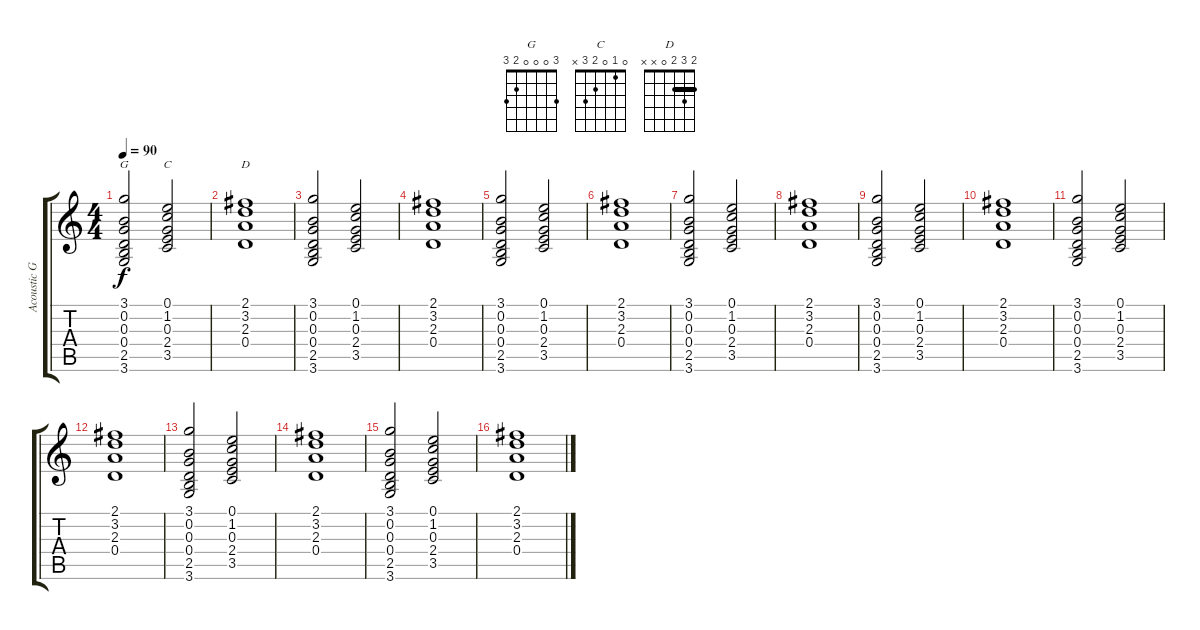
\track ("Acoustic Guitar" "Acoustic G") {instrument acousticguitarnylon}
\staff {score tabs}
\tuning (E4 B3 G3 D3 A2 E2) {hide}
\chord ("G" 3 0 0 0 2 3)
\chord ("C" 0 1 0 2 3 x)
\chord ("D" 2 3 2 0 x x) {barre 2}
\ts (4 4)
\tempo 90
\clef g2
\ks c
(3.1 0.2 0.3 0.4 2.5 3.6).2{ch "G" dy f instrument acousticguitarnylon} (0.1 1.2 0.3 2.4 3.5).2{ch "C"} |
(2.1 3.2 2.3 0.4).1{ch "D"} |
(3.1 0.2 0.3 0.4 2.5 3.6).2 (0.1 1.2 0.3 2.4 3.5).2 |
(2.1 3.2 2.3 0.4).1 |
(3.1 0.2 0.3 0.4 2.5 3.6).2 (0.1 1.2 0.3 2.4 3.5).2 |
(2.1 3.2 2.3 0.4).1 |
(3.1 0.2 0.3 0.4 2.5 3.6).2 (0.1 1.2 0.3 2.4 3.5).2 |
(2.1 3.2 2.3 0.4).1 |
(3.1 0.2 0.3 0.4 2.5 3.6).2 (0.1 1.2 0.3 2.4 3.5).2 |
(2.1 3.2 2.3 0.4).1 |
(3.1 0.2 0.3 0.4 2.5 3.6).2 (0.1 1.2 0.3 2.4 3.5).2 |
(2.1 3.2 2.3 0.4).1 |
(3.1 0.2 0.3 0.4 2.5 3.6).2 (0.1 1.2 0.3 2.4 3.5).2 |
(2.1 3.2 2.3 0.4).1 |
(3.1 0.2 0.3 0.4 2.5 3.6).2 (0.1 1.2 0.3 2.4 3.5).2 |
(2.1 3.2 2.3 0.4).1
